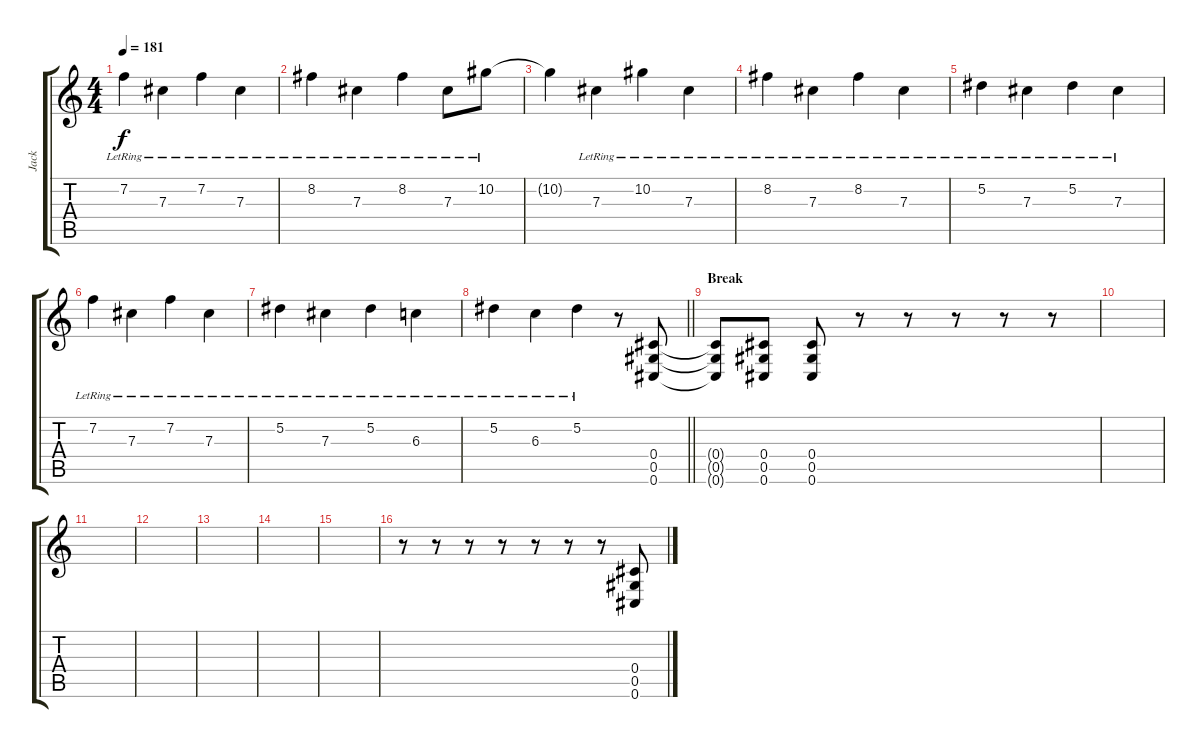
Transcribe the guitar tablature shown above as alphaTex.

\track ("Jack" "Jack") {instrument distortionguitar}
\staff {score tabs}
\tuning (Eb4 Bb3 Gb3 Db3 Ab2 Db2) {hide}
\ts (4 4)
\tempo 181
\clef g2
\ks c
7.2{lr}.4{dy f} 7.3{lr}.4 7.2{lr}.4 7.3{lr}.4 |
8.2{lr}.4 7.3{lr}.4 8.2{lr}.4 7.3{lr}.8 10.2{lr}.8 |
10.2{t}.4 7.3{lr}.4 10.2{lr}.4 7.3{lr}.4 |
8.2{lr}.4 7.3{lr}.4 8.2{lr}.4 7.3{lr}.4 |
5.2{lr}.4 7.3{lr}.4 5.2{lr}.4 7.3{lr}.4 |
7.2{lr}.4 7.3{lr}.4 7.2{lr}.4 7.3{lr}.4 |
5.2{lr}.4 7.3{lr}.4 5.2{lr}.4 6.3{lr}.4 |
\barLineRight lightlight
5.2{lr}.4 6.3{lr}.4 5.2{lr}.4 r.8 (0.4 0.5 0.6).8 |
\section ("" "Break")
(0.4{t} 0.5{t} 0.6{t}).8 (0.4 0.5 0.6).8 (0.4 0.5 0.6).8 r.8 r.8 r.8 r.8 r.8 |
|
|
|
|
|
|
r.8 r.8 r.8 r.8 r.8 r.8 r.8 (0.4 0.5 0.6).8
